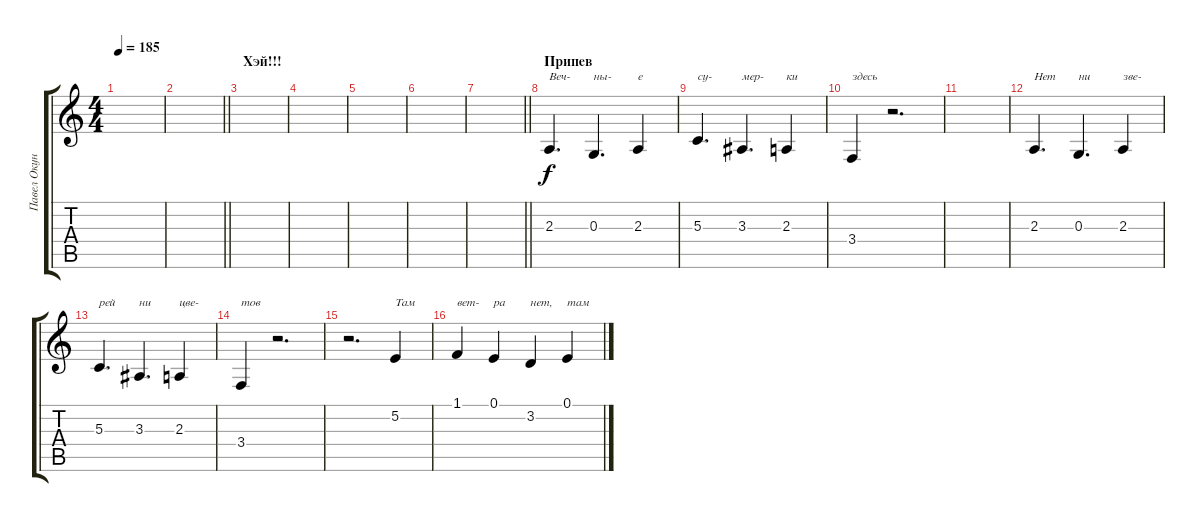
\track ("Павел Окунев" "Павел Окун") {instrument bassoon}
\staff {score tabs}
\tuning (E4 B3 G3 D3 A2 E2) {hide}
\ts (4 4)
\tempo 185
\clef g2
\ks c
|
\barLineRight lightlight
|
\section ("" "Хэй!!!")
|
|
|
|
\barLineRight lightlight
|
\section ("" "Припев")
2.3.4{d txt "Веч-"} 0.3.4{d txt "ны-"} 2.3.4{txt "е"} |
5.3.4{d txt "су-"} 3.3.4{d txt "мер-"} 2.3.4{txt "ки"} |
3.4.4{txt "здесь"} r.2{d} |
|
2.3.4{d txt "Нет"} 0.3.4{d txt "ни"} 2.3.4{txt "зве-"} |
5.3.4{d txt "рей"} 3.3.4{d txt "ни "} 2.3.4{txt "цве-"} |
3.4.4{txt "тов"} r.2{d} |
r.2{d} 5.2.4{txt "Там"} |
1.1.4{txt "вет-"} 0.1.4{txt "ра"} 3.2.4{txt "нет,"} 0.1.4{txt "там"}
